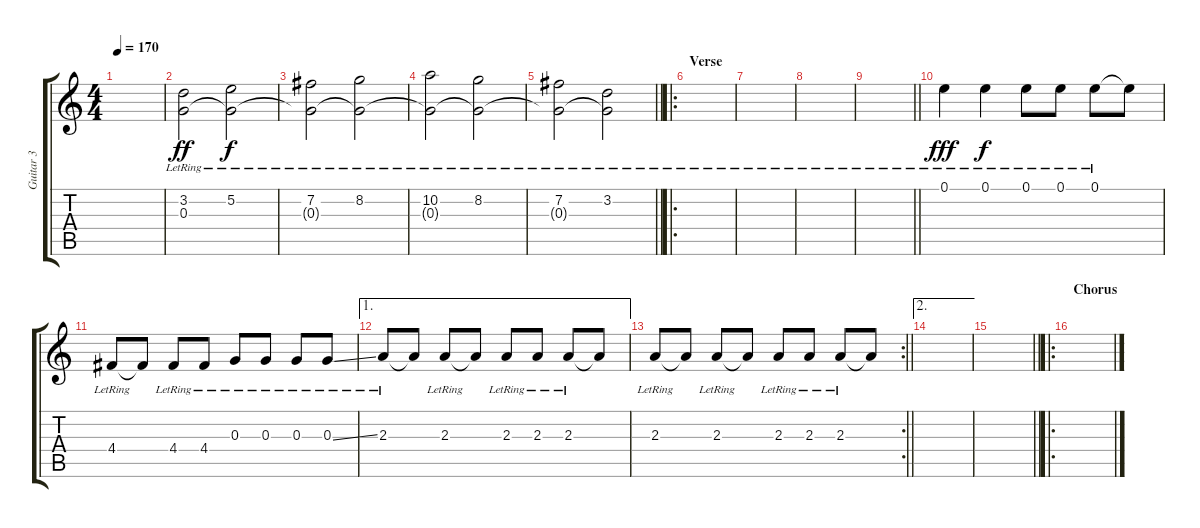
\track ("Guitar 3" "Guitar 3") {instrument acousticguitarsteel}
\staff {score tabs}
\tuning (E4 B3 G3 D3 A2 E2) {hide}
\ts (4 4)
\tempo 170
\clef g2
\ks c
|
(3.2{lr} 0.3).2{dy ff} (5.2{lr} 0.3{t}).2{dy f} |
(7.2{lr} 0.3{t}).2 (8.2{lr} 0.3{t}).2 |
(10.2{lr} 0.3{t}).2 (8.2{lr} 0.3{t}).2 |
\barLineRight lightlight
(7.2{lr} 0.3{t}).2 (3.2{lr} 0.3{t}).2 |
\ro
\section ("" "Verse")
|
|
|
\barLineRight lightlight
|
0.1{lr}.4{dy fff} 0.1{lr}.4{dy f} 0.1{lr}.8 0.1{lr}.8 0.1{lr}.8 0.1{t}.8 |
4.4{lr}.8 4.4{t}.8 4.4{lr}.8 4.4{lr}.8 0.3{lr}.8 0.3{lr}.8 0.3{lr}.8 0.3{ss lr}.8 |
\ae 1
2.3{lr}.8 2.3{t}.8 2.3{lr}.8 2.3{t}.8 2.3{lr}.8 2.3{lr}.8 2.3{lr}.8 2.3{t}.8 |
\rc 2
\barLineRight lightlight
2.3{lr}.8 2.3{t}.8 2.3{lr}.8 2.3{t}.8 2.3{lr}.8 2.3{lr}.8 2.3{lr}.8 2.3{t}.8 |
\ae 2
|
\barLineRight lightlight
|
\ro
\section ("" "Chorus")
